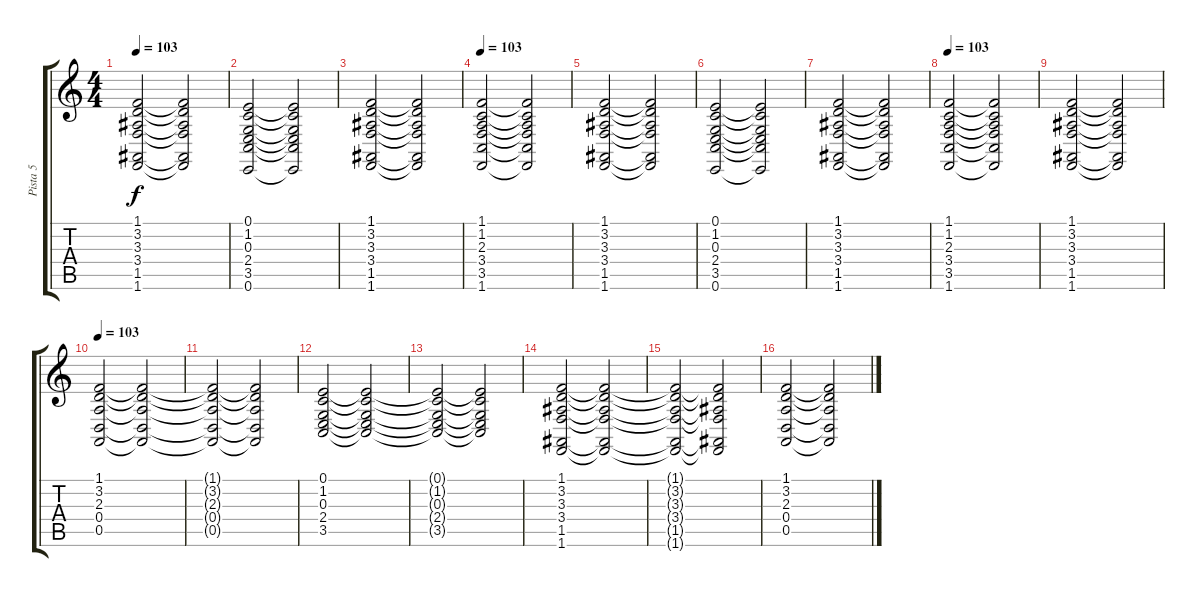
\track ("Pista 5" "Pista 5") {instrument synthstrings1}
\staff {score tabs}
\tuning (E4 B3 G3 D3 A2 E2) {hide}
\ts (4 4)
\tempo 103
\clef g2
\ks c
(1.1 3.2 3.3 3.4 1.5 1.6).2{dy f} (1.1{t} 3.2{t} 3.3{t} 3.4{t} 1.5{t} 1.6{t}).2 |
(0.1 1.2 0.3 2.4 3.5 0.6).2 (0.1{t} 1.2{t} 0.3{t} 2.4{t} 3.5{t} 0.6{t}).2 |
(1.1 3.2 3.3 3.4 1.5 1.6).2 (1.1{t} 3.2{t} 3.3{t} 3.4{t} 1.5{t} 1.6{t}).2 |
\tempo 103
(1.1 1.2 2.3 3.4 3.5 1.6).2 (1.1{t} 1.2{t} 2.3{t} 3.4{t} 3.5{t} 1.6{t}).2 |
(1.1 3.2 3.3 3.4 1.5 1.6).2 (1.1{t} 3.2{t} 3.3{t} 3.4{t} 1.5{t} 1.6{t}).2 |
(0.1 1.2 0.3 2.4 3.5 0.6).2 (0.1{t} 1.2{t} 0.3{t} 2.4{t} 3.5{t} 0.6{t}).2 |
(1.1 3.2 3.3 3.4 1.5 1.6).2 (1.1{t} 3.2{t} 3.3{t} 3.4{t} 1.5{t} 1.6{t}).2 |
\tempo 103
(1.1 1.2 2.3 3.4 3.5 1.6).2 (1.1{t} 1.2{t} 2.3{t} 3.4{t} 3.5{t} 1.6{t}).2 |
(1.1 3.2 3.3 3.4 1.5 1.6).2 (1.1{t} 3.2{t} 3.3{t} 3.4{t} 1.5{t} 1.6{t}).2 |
\tempo 102
\tempo 103
(1.1 3.2 2.3 0.4 0.5).2 (1.1{t} 3.2{t} 2.3{t} 0.4{t} 0.5{t}).2 |
(1.1{t} 3.2{t} 2.3{t} 0.4{t} 0.5{t}).2 (1.1{t} 3.2{t} 2.3{t} 0.4{t} 0.5{t}).2 |
(0.1 1.2 0.3 2.4 3.5).2 (0.1{t} 1.2{t} 0.3{t} 2.4{t} 3.5{t}).2 |
(0.1{t} 1.2{t} 0.3{t} 2.4{t} 3.5{t}).2 (0.1{t} 1.2{t} 0.3{t} 2.4{t} 3.5{t}).2 |
(1.1 3.2 3.3 3.4 1.5 1.6).2 (1.1{t} 3.2{t} 3.3{t} 3.4{t} 1.5{t} 1.6{t}).2 |
(1.1{t} 3.2{t} 3.3{t} 3.4{t} 1.5{t} 1.6{t}).2 (1.1{t} 3.2{t} 3.3{t} 3.4{t} 1.5{t} 1.6{t}).2 |
(1.1 3.2 2.3 0.4 0.5).2 (1.1{t} 3.2{t} 2.3{t} 0.4{t} 0.5{t}).2
